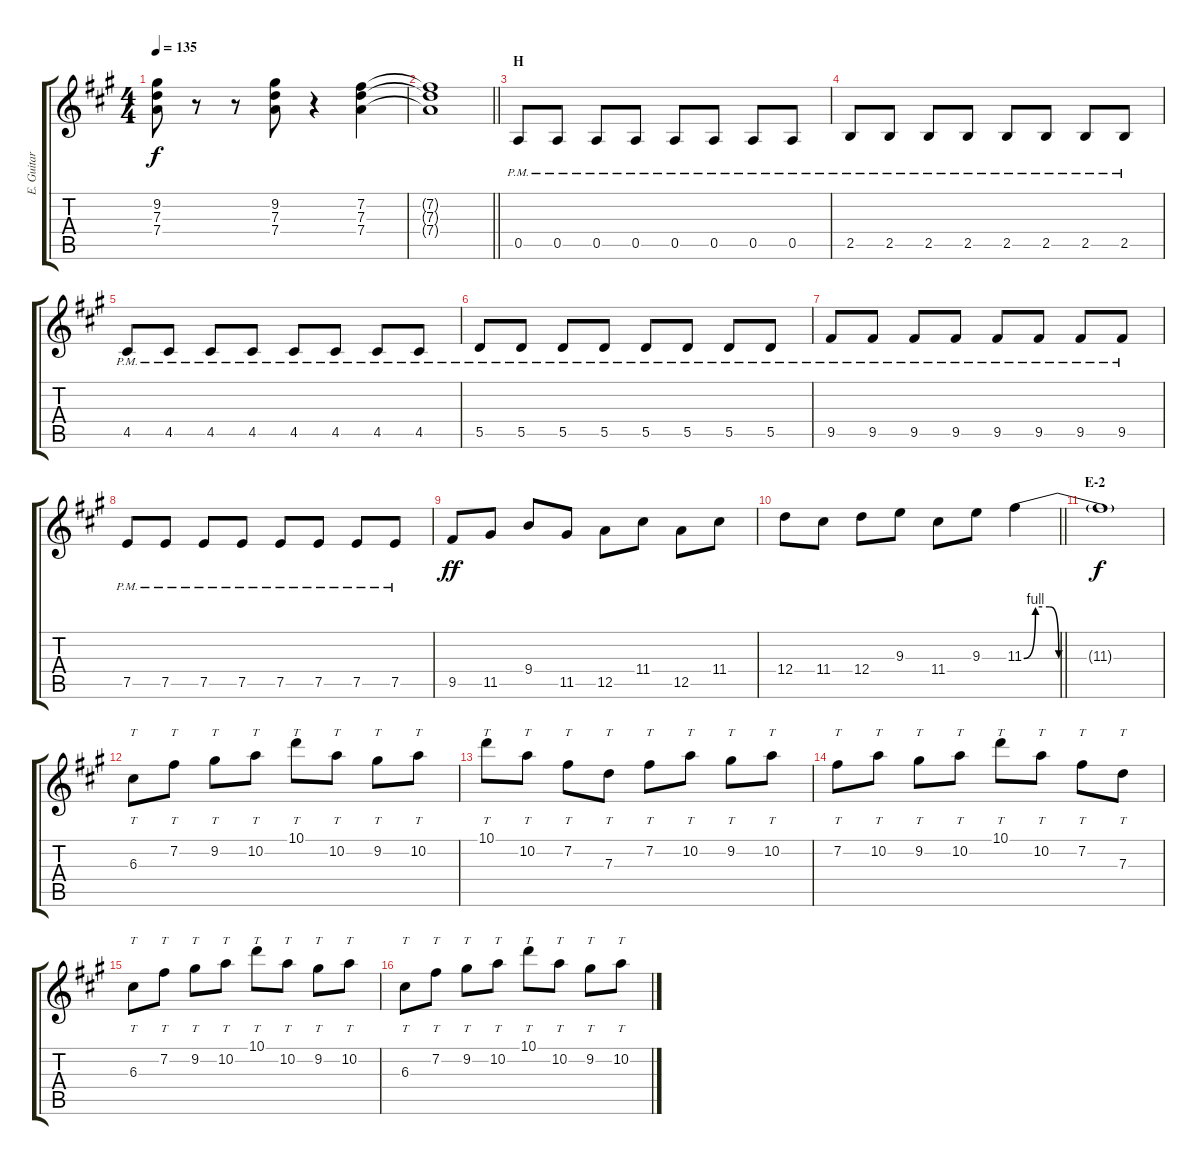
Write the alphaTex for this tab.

\track ("E. Guitar I" "E. Guitar ") {instrument overdrivenguitar}
\staff {score tabs}
\tuning (E4 B3 G3 D3 A2 E2) {hide}
\ts (4 4)
\tempo 135
\clef g2
\ks a
(9.2 7.3 7.4).8{dy f} r.8 r.8 (9.2 7.3 7.4).8 r.4 (7.2 7.3 7.4).4 |
\barLineRight lightlight
(7.2{t} 7.3{t} 7.4{t}).1 |
\section ("" "H")
0.5{pm}.8 0.5{pm}.8 0.5{pm}.8 0.5{pm}.8 0.5{pm}.8 0.5{pm}.8 0.5{pm}.8 0.5{pm}.8 |
2.5{pm}.8 2.5{pm}.8 2.5{pm}.8 2.5{pm}.8 2.5{pm}.8 2.5{pm}.8 2.5{pm}.8 2.5{pm}.8 |
4.5{pm}.8 4.5{pm}.8 4.5{pm}.8 4.5{pm}.8 4.5{pm}.8 4.5{pm}.8 4.5{pm}.8 4.5{pm}.8 |
5.5{pm}.8 5.5{pm}.8 5.5{pm}.8 5.5{pm}.8 5.5{pm}.8 5.5{pm}.8 5.5{pm}.8 5.5{pm}.8 |
9.5{pm}.8 9.5{pm}.8 9.5{pm}.8 9.5{pm}.8 9.5{pm}.8 9.5{pm}.8 9.5{pm}.8 9.5{pm}.8 |
7.5{pm}.8 7.5{pm}.8 7.5{pm}.8 7.5{pm}.8 7.5{pm}.8 7.5{pm}.8 7.5{pm}.8 7.5{pm}.8 |
9.5.8{dy ff} 11.5.8 9.4.8 11.5.8 12.5.8 11.4.8 12.5.8 11.4.8 |
\barLineRight lightlight
12.4.8 11.4.8 12.4.8 9.3.8 11.4.8 9.3.8 11.3{be (custom 0 0 5 4 11 4 15 0 30 0 60 0)}.4 |
\section ("" "E-2")
11.3{t}.1{dy f} |
6.3.8{tt} 7.2.8{tt} 9.2.8{tt} 10.2.8{tt} 10.1.8{tt} 10.2.8{tt} 9.2.8{tt} 10.2.8{tt} |
10.1.8{tt} 10.2.8{tt} 7.2.8{tt} 7.3.8{tt} 7.2.8{tt} 10.2.8{tt} 9.2.8{tt} 10.2.8{tt} |
7.2.8{tt} 10.2.8{tt} 9.2.8{tt} 10.2.8{tt} 10.1.8{tt} 10.2.8{tt} 7.2.8{tt} 7.3.8{tt} |
6.3.8{tt} 7.2.8{tt} 9.2.8{tt} 10.2.8{tt} 10.1.8{tt} 10.2.8{tt} 9.2.8{tt} 10.2.8{tt} |
6.3.8{tt} 7.2.8{tt} 9.2.8{tt} 10.2.8{tt} 10.1.8{tt} 10.2.8{tt} 9.2.8{tt} 10.2.8{tt}
